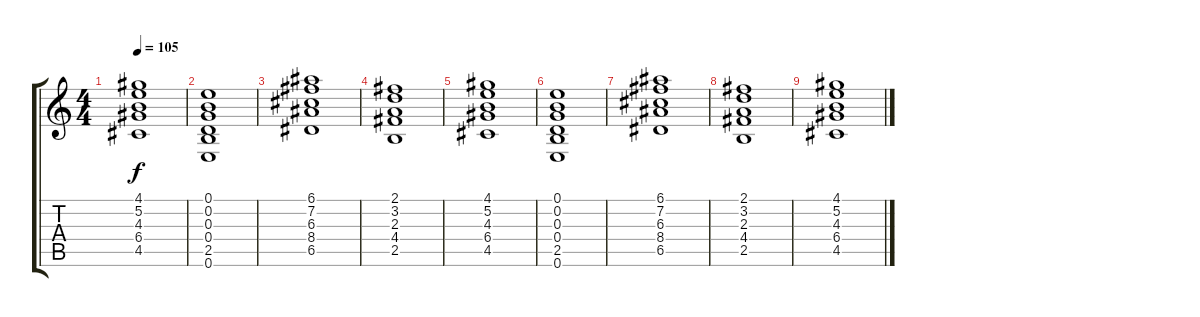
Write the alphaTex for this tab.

\track "" {instrument electricguitarjazz}
\staff {score tabs}
\tuning (E4 B3 G3 D3 A2 E2) {hide}
\ts (4 4)
\tempo 105
\clef g2
\ks c
(4.1 5.2 4.3 6.4 4.5).1{dy f volume 10 instrument electricguitarjazz} |
(0.1 0.2 0.3 0.4 2.5 0.6).1 |
(6.1 7.2 6.3 8.4 6.5).1 |
(2.1 3.2 2.3 4.4 2.5).1 |
(4.1 5.2 4.3 6.4 4.5).1{volume 16} |
(0.1 0.2 0.3 0.4 2.5 0.6).1 |
(6.1 7.2 6.3 8.4 6.5).1 |
(2.1 3.2 2.3 4.4 2.5).1 |
(4.1 5.2 4.3 6.4 4.5).1{volume 10 instrument electricguitarjazz}
